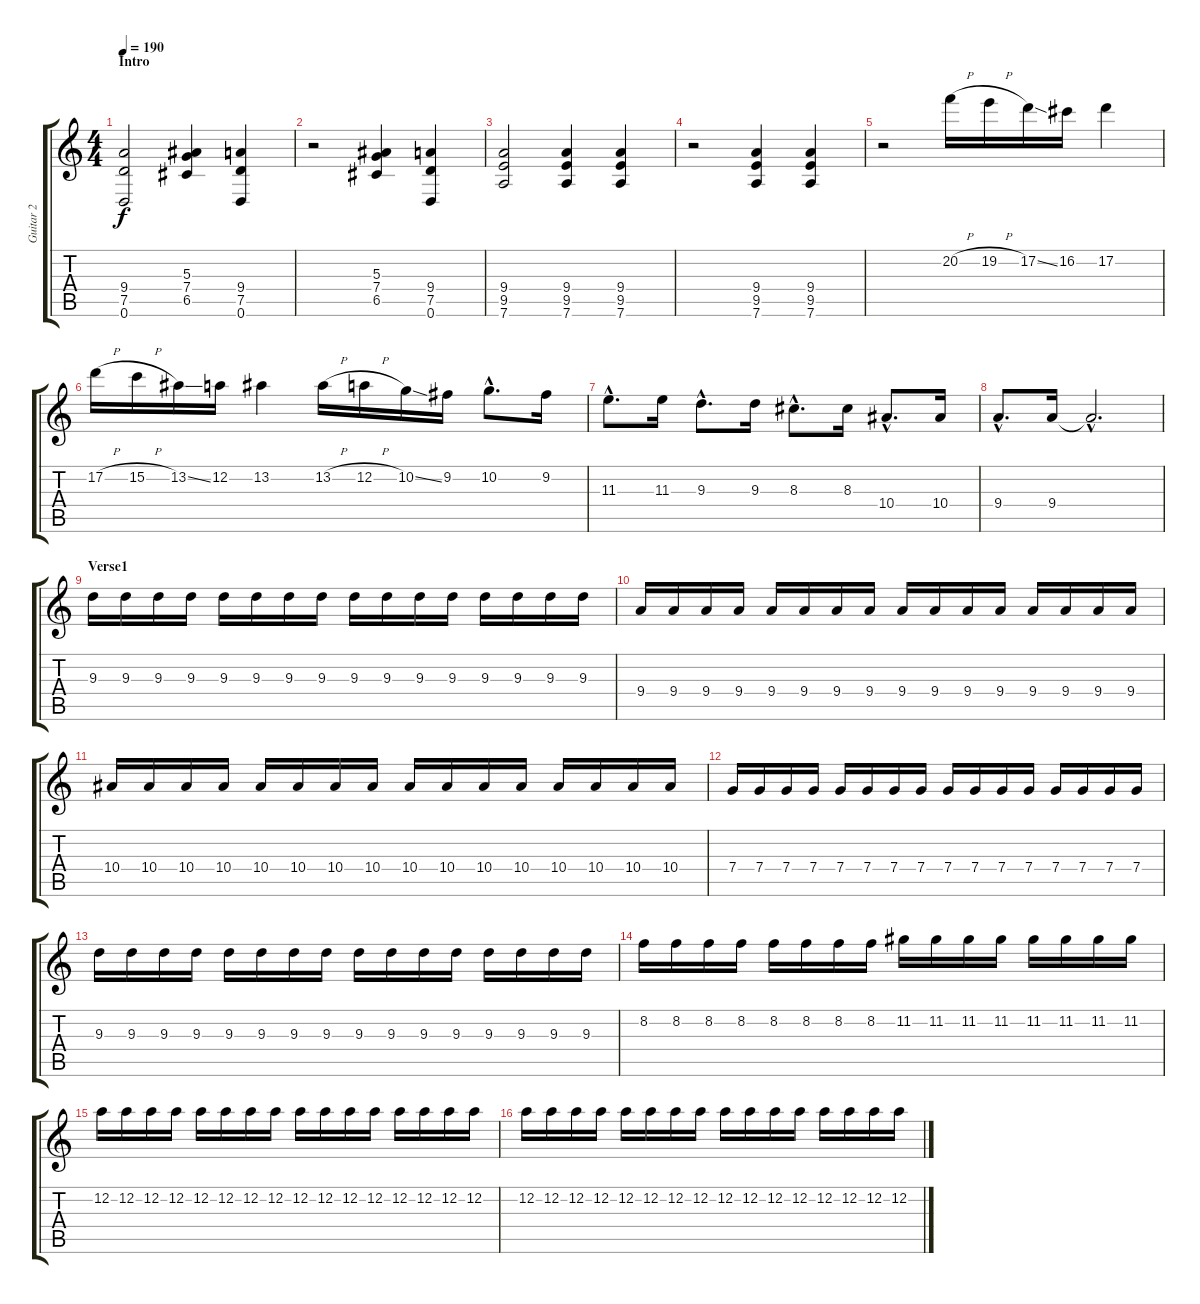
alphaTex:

\track ("Guitar 2" "Guitar 2") {instrument distortionguitar}
\staff {score tabs}
\tuning (D4 A3 F3 C3 G2 D2) {hide}
\ts (4 4)
\section ("" "Intro")
\tempo 190
\clef g2
\ks c
(9.4 7.5 0.6).2{dy f instrument distortionguitar} (5.3 7.4 6.5).4 (9.4 7.5 0.6).4 |
r.2 (5.3 7.4 6.5).4 (9.4 7.5 0.6).4 |
(9.4 9.5 7.6).2 (9.4 9.5 7.6).4 (9.4 9.5 7.6).4 |
r.2 (9.4 9.5 7.6).4 (9.4 9.5 7.6).4 |
r.2 20.2{h}.16 19.2{h}.16 17.2{ss}.16 16.2.16 17.2.4 |
17.2{h}.16 15.2{h}.16 13.2{ss}.16 12.2.16 13.2.4 13.2{h}.16 12.2{h}.16 10.2{ss}.16 9.2.16 10.2{hac}.8{d} 9.2.16 |
11.3{hac}.8{d} 11.3.16 9.3{hac}.8{d} 9.3.16 8.3{hac}.8{d} 8.3.16 10.4{hac}.8{d} 10.4.16 |
9.4{hac}.8{d} 9.4.16 9.4{hac t}.2{d} |
\section ("" "Verse1")
9.3.16 9.3.16 9.3.16 9.3.16 9.3.16 9.3.16 9.3.16 9.3.16 9.3.16 9.3.16 9.3.16 9.3.16 9.3.16 9.3.16 9.3.16 9.3.16 |
9.4.16 9.4.16 9.4.16 9.4.16 9.4.16 9.4.16 9.4.16 9.4.16 9.4.16 9.4.16 9.4.16 9.4.16 9.4.16 9.4.16 9.4.16 9.4.16 |
10.4.16 10.4.16 10.4.16 10.4.16 10.4.16 10.4.16 10.4.16 10.4.16 10.4.16 10.4.16 10.4.16 10.4.16 10.4.16 10.4.16 10.4.16 10.4.16 |
7.4.16 7.4.16 7.4.16 7.4.16 7.4.16 7.4.16 7.4.16 7.4.16 7.4.16 7.4.16 7.4.16 7.4.16 7.4.16 7.4.16 7.4.16 7.4.16 |
9.3.16 9.3.16 9.3.16 9.3.16 9.3.16 9.3.16 9.3.16 9.3.16 9.3.16 9.3.16 9.3.16 9.3.16 9.3.16 9.3.16 9.3.16 9.3.16 |
8.2.16 8.2.16 8.2.16 8.2.16 8.2.16 8.2.16 8.2.16 8.2.16 11.2.16 11.2.16 11.2.16 11.2.16 11.2.16 11.2.16 11.2.16 11.2.16 |
12.2.16 12.2.16 12.2.16 12.2.16 12.2.16 12.2.16 12.2.16 12.2.16 12.2.16 12.2.16 12.2.16 12.2.16 12.2.16 12.2.16 12.2.16 12.2.16 |
12.2.16 12.2.16 12.2.16 12.2.16 12.2.16 12.2.16 12.2.16 12.2.16 12.2.16 12.2.16 12.2.16 12.2.16 12.2.16 12.2.16 12.2.16 12.2.16
